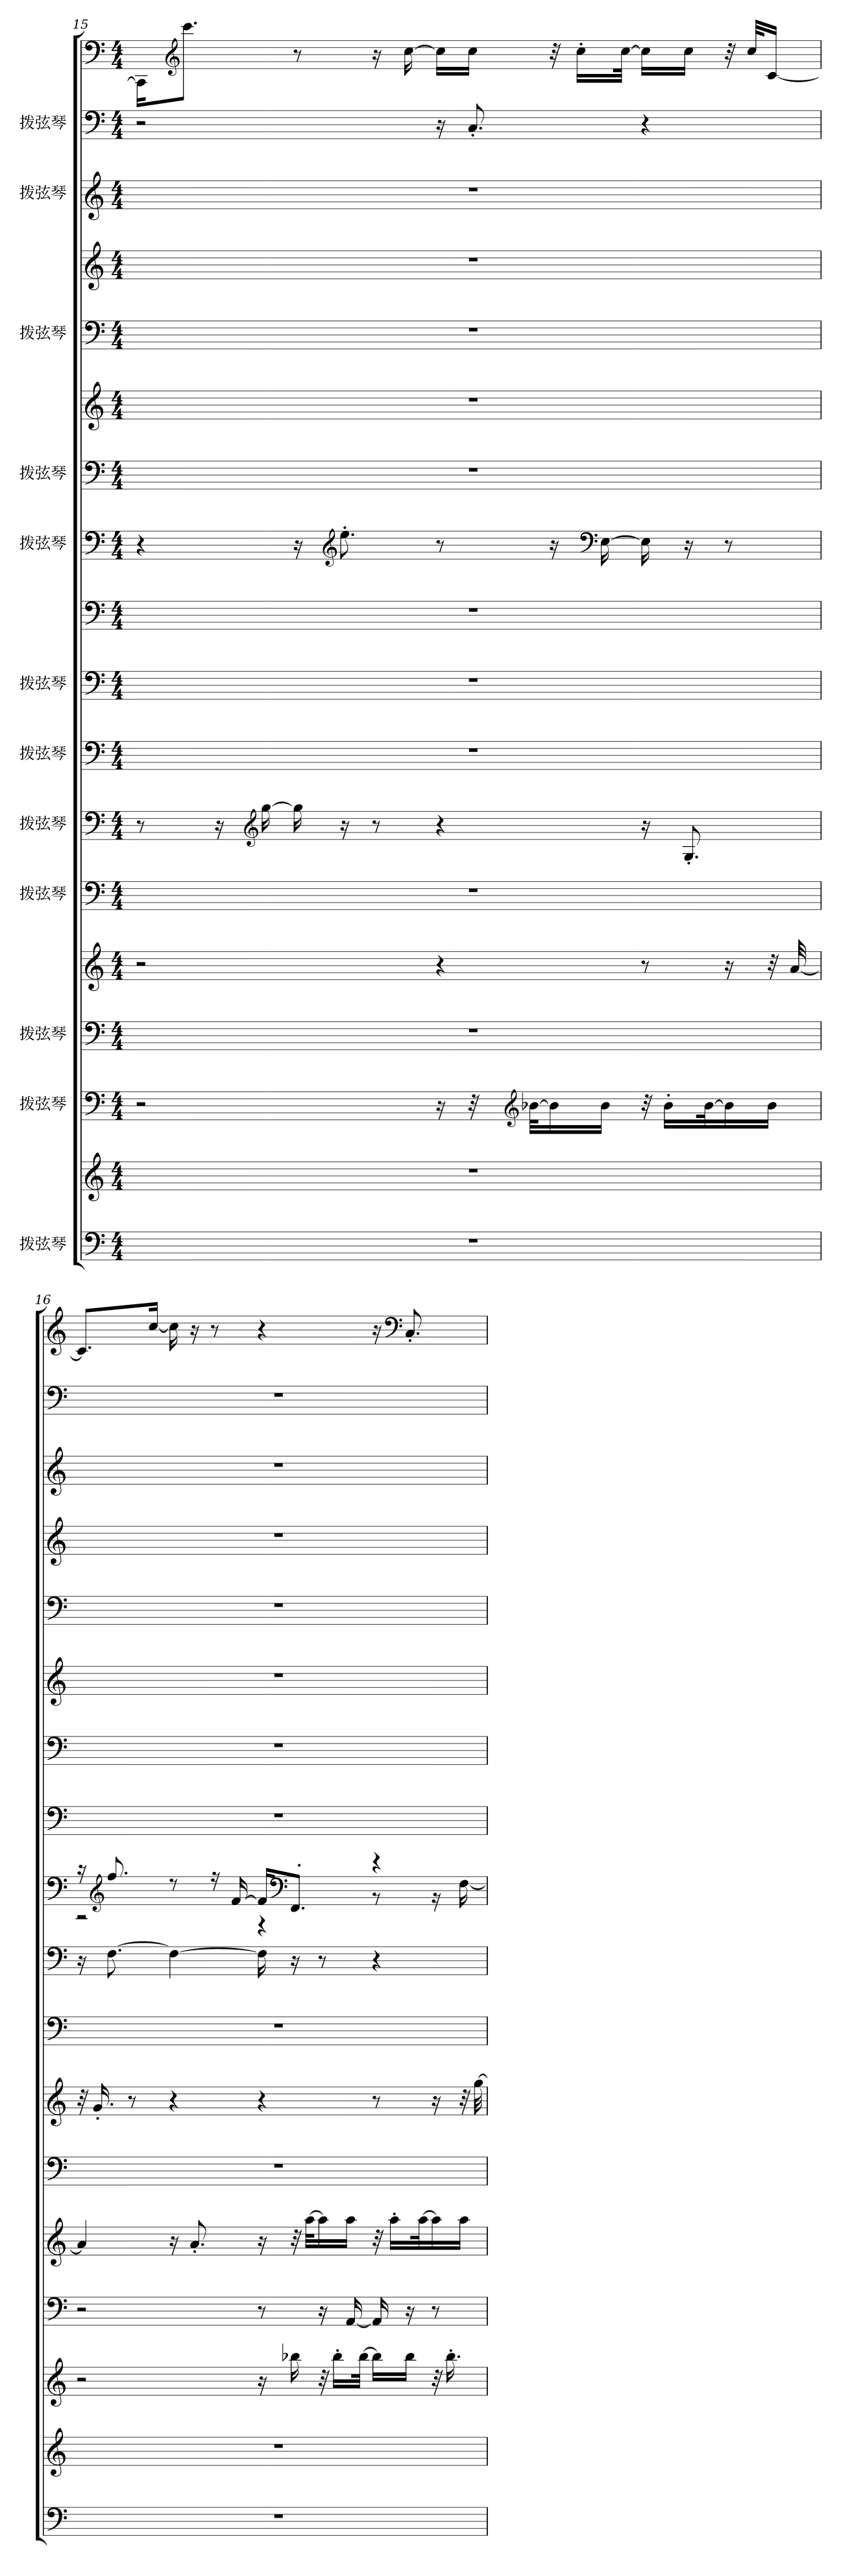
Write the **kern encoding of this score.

**kern	**kern	**kern	**kern	**kern	**kern	**kern	**kern	**kern	**kern	**kern	**kern	**kern	**kern	**kern	**kern	**kern	**kern
*part12	*part12	*part11	*part10	*part10	*part9	*part8	*part7	*part6	*part6	*part5	*part4	*part4	*part3	*part3	*part2	*part1	*part1
*staff18	*staff17	*staff16	*staff15	*staff14	*staff13	*staff12	*staff11	*staff10	*staff9	*staff8	*staff7	*staff6	*staff5	*staff4	*staff3	*staff2	*staff1
*I"拨弦琴	*	*I"拨弦琴	*I"拨弦琴	*	*I"拨弦琴	*I"拨弦琴	*I"拨弦琴	*I"拨弦琴	*	*I"拨弦琴	*I"拨弦琴	*	*I"拨弦琴	*	*I"拨弦琴	*I"拨弦琴	*
!!LO:PB:g=z
*clefF4	*clefG2	*clefF4	*clefF4	*clefG2	*clefF4	*clefF4	*clefF4	*clefF4	*clefF4	*clefF4	*clefF4	*clefG2	*clefF4	*clefG2	*clefG2	*clefF4	*clefF4
*k[]	*k[]	*k[]	*k[]	*k[]	*k[]	*k[]	*k[]	*k[]	*k[]	*k[]	*k[]	*k[]	*k[]	*k[]	*k[]	*k[]	*k[]
*M4/4	*M4/4	*M4/4	*M4/4	*M4/4	*M4/4	*M4/4	*M4/4	*M4/4	*M4/4	*M4/4	*M4/4	*M4/4	*M4/4	*M4/4	*M4/4	*M4/4	*M4/4
=15	=15	=15	=15	=15	=15	=15	=15	=15	=15	=15	=15	=15	=15	=15	=15	=15	=15
1r	1r	2r	1r	2r	1r	8r	1r	1r	1r	4r	1r	1r	1r	1r	1r	2r	16CC\KL]
*	*	*	*	*	*	*	*	*	*	*	*	*	*	*	*	*	*clefG2
.	.	.	.	.	.	.	.	.	.	.	.	.	.	.	.	.	8.ccc\J
.	.	.	.	.	.	16r	.	.	.	.	.	.	.	.	.	.	.
*	*	*	*	*	*	*clefG2	*	*	*	*	*	*	*	*	*	*	*
.	.	.	.	.	.	[16gg\	.	.	.	.	.	.	.	.	.	.	.
.	.	.	.	.	.	16gg\]	.	.	.	16r	.	.	.	.	.	.	8r
*	*	*	*	*	*	*	*	*	*	*clefG2	*	*	*	*	*	*	*
.	.	.	.	.	.	16r	.	.	.	8.ee'\	.	.	.	.	.	.	.
.	.	.	.	.	.	8r	.	.	.	.	.	.	.	.	.	.	16r
.	.	.	.	.	.	.	.	.	.	.	.	.	.	.	.	.	[16cc\
.	.	16r	.	4r	.	4r	.	.	.	8r	.	.	.	.	.	16r	16cc\LL]
.	.	32r	.	.	.	.	.	.	.	.	.	.	.	.	.	8.C'/	16cc\JJ
*	*	*clefG2	*	*	*	*	*	*	*	*	*	*	*	*	*	*	*
.	.	[32b-X\KLL	.	.	.	.	.	.	.	.	.	.	.	.	.	.	.
.	.	16b-\]	.	.	.	.	.	.	.	16r	.	.	.	.	.	.	32r
.	.	.	.	.	.	.	.	.	.	.	.	.	.	.	.	.	16cc'\LL
*	*	*	*	*	*	*	*	*	*	*clefF4	*	*	*	*	*	*	*
.	.	16b-\JJ	.	.	.	.	.	.	.	[16E\	.	.	.	.	.	.	.
.	.	.	.	.	.	.	.	.	.	.	.	.	.	.	.	.	[32cc\JJk
.	.	32r	.	8r	.	16r	.	.	.	16E\]	.	.	.	.	.	4r	16cc\LL]
.	.	16b-'\LL	.	.	.	.	.	.	.	.	.	.	.	.	.	.	.
.	.	.	.	.	.	8.G'/	.	.	.	16r	.	.	.	.	.	.	16cc\JJ
.	.	[32b-\K	.	.	.	.	.	.	.	.	.	.	.	.	.	.	.
.	.	16b-\]	.	16r	.	.	.	.	.	8r	.	.	.	.	.	.	32r
.	.	.	.	.	.	.	.	.	.	.	.	.	.	.	.	.	32cc/KLL
.	.	16b-\JJ	.	32r	.	.	.	.	.	.	.	.	.	.	.	.	[16c/JJ
.	.	.	.	[32a/	.	.	.	.	.	.	.	.	.	.	.	.	.
!!LO:PB:g=z
=16	=16	=16	=16	=16	=16	=16	=16	=16	=16	=16	=16	=16	=16	=16	=16	=16	=16
*	*	*	*	*	*	*	*	*	*^	*	*	*	*	*	*	*	*
1r	1r	2r	2r	4a/]	1r	32r	1r	16r	16r	2r	1r	1r	1r	1r	1r	1r	1r	8.c/L]
.	.	.	.	.	.	16.g'/	.	.	.	.	.	.	.	.	.	.	.	.
*	*	*	*	*	*	*	*	*	*clefG2	*	*	*	*	*	*	*	*	*
.	.	.	.	.	.	.	.	[8.F\	8.ff/	.	.	.	.	.	.	.	.	.
.	.	.	.	.	.	8r	.	.	.	.	.	.	.	.	.	.	.	.
.	.	.	.	.	.	.	.	.	.	.	.	.	.	.	.	.	.	[16cc/Jk
.	.	.	.	16r	.	4r	.	4F\_	8r	.	.	.	.	.	.	.	.	16cc\]
.	.	.	.	8.a'/	.	.	.	.	.	.	.	.	.	.	.	.	.	16r
.	.	.	.	.	.	.	.	.	16r	.	.	.	.	.	.	.	.	8r
.	.	.	.	.	.	.	.	.	[16f/	.	.	.	.	.	.	.	.	.
.	.	16r	8r	16r	.	4r	.	16F\]	16f/KL]	4r	.	.	.	.	.	.	.	4r
*	*	*	*	*	*	*	*	*	*clefF4	*	*	*	*	*	*	*	*	*
.	.	16bb-X\	.	32r	.	.	.	16r	8.FF'/J	.	.	.	.	.	.	.	.	.
.	.	.	.	[32aa\KLL	.	.	.	.	.	.	.	.	.	.	.	.	.	.
.	.	32r	16r	16aa\]	.	.	.	8r	.	.	.	.	.	.	.	.	.	.
.	.	16bb-'\LL	.	.	.	.	.	.	.	.	.	.	.	.	.	.	.	.
.	.	.	[16AA/	16aa\JJ	.	.	.	.	.	.	.	.	.	.	.	.	.	.
.	.	[32bb-\JJk	.	.	.	.	.	.	.	.	.	.	.	.	.	.	.	.
.	.	16bb-\LL]	16AA/]	32r	.	8r	.	4r	4r	8r	.	.	.	.	.	.	.	16r
.	.	.	.	16aa'\LL	.	.	.	.	.	.	.	.	.	.	.	.	.	.
*	*	*	*	*	*	*	*	*	*	*	*	*	*	*	*	*	*	*clefF4
.	.	16bb-\JJ	16r	.	.	.	.	.	.	.	.	.	.	.	.	.	.	8.C'/
.	.	.	.	[32aa\K	.	.	.	.	.	.	.	.	.	.	.	.	.	.
.	.	32r	8r	16aa\]	.	16r	.	.	.	16r	.	.	.	.	.	.	.	.
.	.	16.bb-'\	.	.	.	.	.	.	.	.	.	.	.	.	.	.	.	.
.	.	.	.	16aa\JJ	.	32r	.	.	.	[16F\	.	.	.	.	.	.	.	.
.	.	.	.	.	.	[32gg\	.	.	.	.	.	.	.	.	.	.	.	.
*	*	*	*	*	*	*	*	*	*v	*v	*	*	*	*	*	*	*	*
=	=	=	=	=	=	=	=	=	=	=	=	=	=	=	=	=	=
*-	*-	*-	*-	*-	*-	*-	*-	*-	*-	*-	*-	*-	*-	*-	*-	*-	*-
